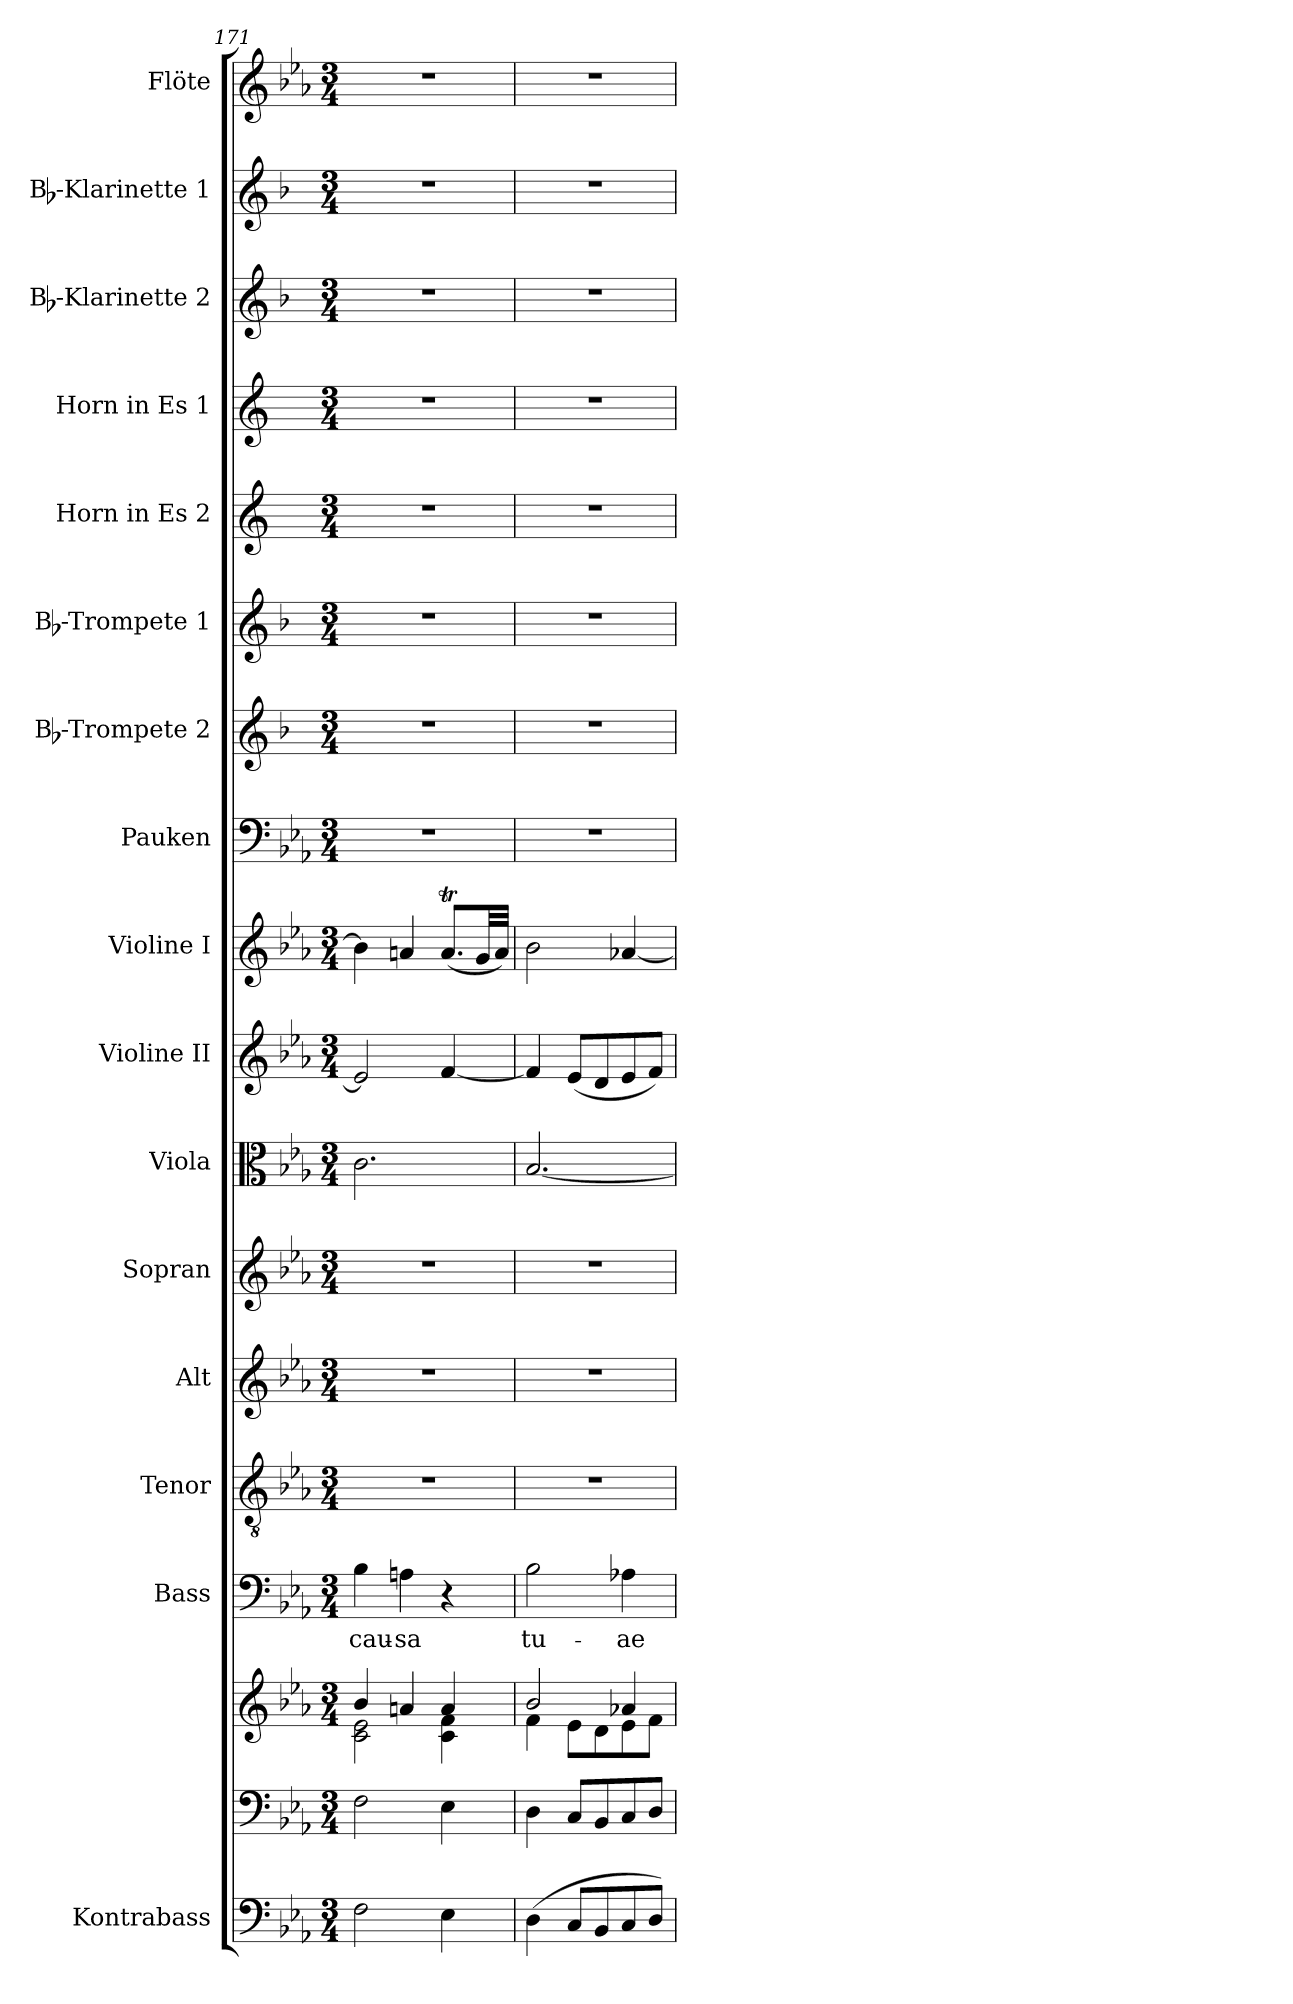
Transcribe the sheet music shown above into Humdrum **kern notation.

**kern	**kern	**kern	**kern	**text	**kern	**kern	**kern	**kern	**kern	**kern	**kern	**kern	**kern	**kern	**kern	**kern	**kern	**kern
*part17	*part16	*part16	*part15	*part15	*part14	*part13	*part12	*part11	*part10	*part9	*part8	*part7	*part6	*part5	*part4	*part3	*part2	*part1
*staff18	*staff17	*staff16	*staff15	*staff15	*staff14	*staff13	*staff12	*staff11	*staff10	*staff9	*staff8	*staff7	*staff6	*staff5	*staff4	*staff3	*staff2	*staff1
*I"Kontrabass	*	*	*I"Bass	*	*I"Tenor	*I"Alt	*I"Sopran	*I"Viola	*I"Violine II	*I"Violine I	*I"Pauken	*I"Bb-Trompete 2	*I"Bb-Trompete 1	*I"Horn in Es 2	*I"Horn in Es 1	*I"Bb-Klarinette 2	*I"Bb-Klarinette 1	*I"Flöte
*I'Kb.	*	*	*I'B.	*	*I'T.	*I'A.	*I'S.	*I'Vla.	*I'Vl. II	*I'Vl. I	*I'Pk.	*I'Bb Trp. 2	*I'Bb Trp. 1	*	*	*I'Bb Kl. 2	*I'Bb Kl. 1	*I'Fl.
*clefF4	*clefF4	*clefG2	*clefF4	*	*clefGv2	*clefG2	*clefG2	*clefC3	*clefG2	*clefG2	*clefF4	*clefG2	*clefG2	*clefG2	*clefG2	*clefG2	*clefG2	*clefG2
*ITrd7c12	*	*	*	*	*	*	*	*	*	*	*	*ITrd1c2	*ITrd1c2	*ITrd5c9	*ITrd5c9	*ITrd1c2	*ITrd1c2	*
*k[b-e-a-]	*k[b-e-a-]	*k[b-e-a-]	*k[b-e-a-]	*	*k[b-e-a-]	*k[b-e-a-]	*k[b-e-a-]	*k[b-e-a-]	*k[b-e-a-]	*k[b-e-a-]	*k[b-e-a-]	*k[b-e-a-]	*k[b-e-a-]	*k[b-e-a-]	*k[b-e-a-]	*k[b-e-a-]	*k[b-e-a-]	*k[b-e-a-]
*E-:	*E-:	*E-:	*E-:	*	*E-:	*E-:	*E-:	*E-:	*E-:	*E-:	*E-:	*E-:	*E-:	*E-:	*E-:	*E-:	*E-:	*E-:
*M3/4	*M3/4	*M3/4	*M3/4	*	*M3/4	*M3/4	*M3/4	*M3/4	*M3/4	*M3/4	*M3/4	*M3/4	*M3/4	*M3/4	*M3/4	*M3/4	*M3/4	*M3/4
=171	=171	=171	=171	=171	=171	=171	=171	=171	=171	=171	=171	=171	=171	=171	=171	=171	=171	=171
*	*	*^	*	*	*	*	*	*	*	*	*	*	*	*	*	*	*	*
!	!	!	!	!	!LO:LY:b	!	!	!	!	!	!	!	!	!	!	!	!	!	!
2FF\	2F\	4b-/	2c\ 2e-\	4B-\	cau-	2.r	2.r	2.r	2.c\	2e-/]	4b-\]	2.r	2.r	2.r	2.r	2.r	2.r	2.r	2.r
!	!	!	!	!	!LO:LY:b	!	!	!	!	!	!	!	!	!	!	!	!	!	!
.	.	4an/	.	4An\	-sa	.	.	.	.	.	4an/	.	.	.	.	.	.	.	.
4EE-\	4E-\	4a/	4c\ 4f\	4r	.	.	.	.	.	[4f/	(<8.at/L	.	.	.	.	.	.	.	.
.	.	.	.	.	.	.	.	.	.	.	32g/LL	.	.	.	.	.	.	.	.
.	.	.	.	.	.	.	.	.	.	.	32a/JJJ)	.	.	.	.	.	.	.	.
!!LO:PB:g=z
=172	=172	=172	=172	=172	=172	=172	=172	=172	=172	=172	=172	=172	=172	=172	=172	=172	=172	=172	=172
!	!	!	!	!	!LO:LY:b	!	!	!	!	!	!	!	!	!	!	!	!	!	!
(>4DD\	4D\	2b-/	4f\	2B-\	tu-	2.r	2.r	2.r	[2.B-/	4f/]	2b-\	2.r	2.r	2.r	2.r	2.r	2.r	2.r	2.r
8CC/L	8C/L	.	8e-\L	.	.	.	.	.	.	(<8e-/L	.	.	.	.	.	.	.	.	.
8BBB-/	8BB-/	.	8d\	.	.	.	.	.	.	8d/	.	.	.	.	.	.	.	.	.
!	!	!	!	!	!LO:LY:b	!	!	!	!	!	!	!	!	!	!	!	!	!	!
8CC/	8C/	4a-X/	8e-\	4A-X\	-ae	.	.	.	.	8e-/	[4a-X/	.	.	.	.	.	.	.	.
8DD/J)	8D/J	.	8f\J	.	.	.	.	.	.	8f/J)	.	.	.	.	.	.	.	.	.
*	*	*v	*v	*	*	*	*	*	*	*	*	*	*	*	*	*	*	*	*
=	=	=	=	=	=	=	=	=	=	=	=	=	=	=	=	=	=	=
*-	*-	*-	*-	*-	*-	*-	*-	*-	*-	*-	*-	*-	*-	*-	*-	*-	*-	*-
